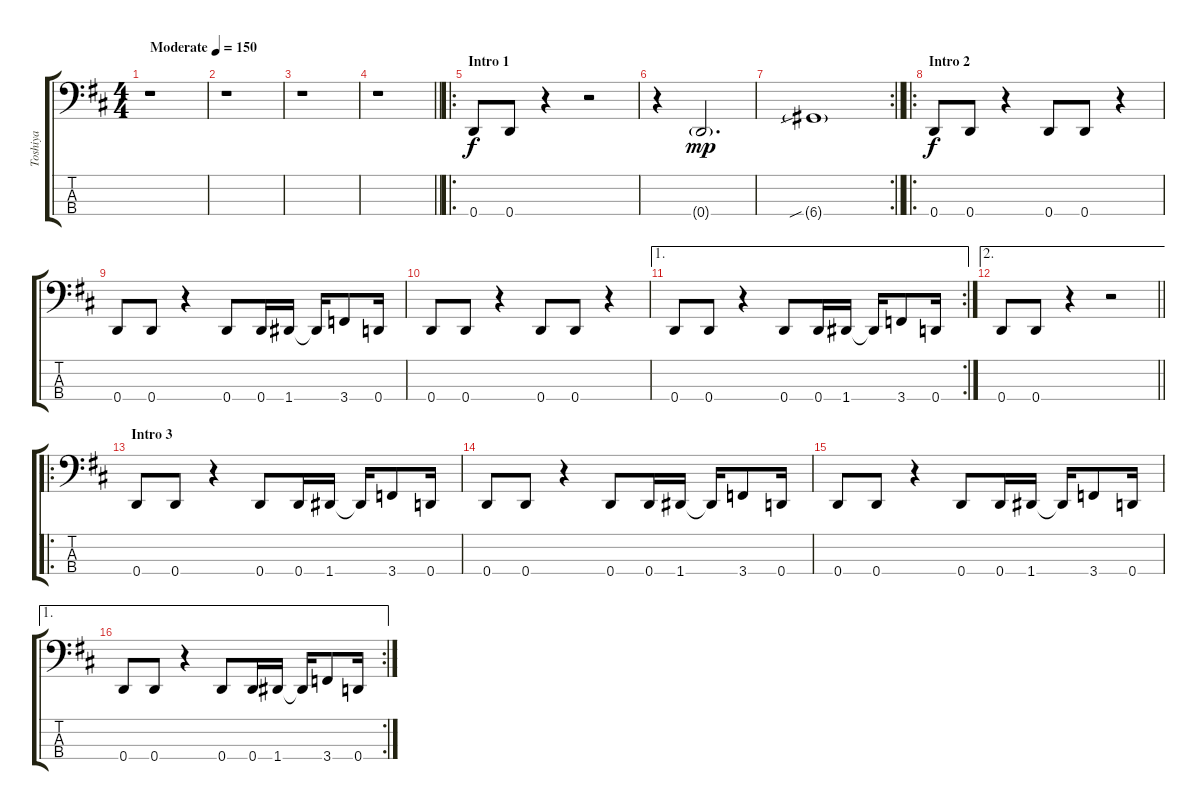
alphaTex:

\track ("Toshiya" "Toshiya") {instrument electricbasspick}
\staff {score tabs}
\tuning (F2 C2 G1 D1) {hide}
\ts (4 4)
\tempo (150 "Moderate")
\clef f4
\ks d
r.1{dy f instrument electricbasspick} |
r.1 |
r.1 |
\barLineRight lightlight
r.1 |
\ro
\section ("" "Intro 1")
0.4.8 0.4.8 r.4 r.2 |
r.4 0.4{g}.2{d dy mp} |
\rc 2
\barLineRight lightlight
6.4{sib g}.1 |
\ro
\section ("" "Intro 2")
0.4.8{dy f} 0.4.8 r.4 0.4.8 0.4.8 r.4 |
0.4.8 0.4.8 r.4 0.4.8 0.4.16 1.4.16 1.4{t}.16 3.4.8 0.4.16 |
0.4.8 0.4.8 r.4 0.4.8 0.4.8 r.4 |
\ae 1
\rc 2
0.4.8 0.4.8 r.4 0.4.8 0.4.16 1.4.16 1.4{t}.16 3.4.8 0.4.16 |
\ae 2
\barLineRight lightlight
0.4.8 0.4.8 r.4 r.2 |
\ro
\section ("" "Intro 3")
0.4.8 0.4.8 r.4 0.4.8 0.4.16 1.4.16 1.4{t}.16 3.4.8 0.4.16 |
0.4.8 0.4.8 r.4 0.4.8 0.4.16 1.4.16 1.4{t}.16 3.4.8 0.4.16 |
0.4.8 0.4.8 r.4 0.4.8 0.4.16 1.4.16 1.4{t}.16 3.4.8 0.4.16 |
\ae 1
\rc 2
0.4.8 0.4.8 r.4 0.4.8 0.4.16 1.4.16 1.4{t}.16 3.4.8 0.4.16
